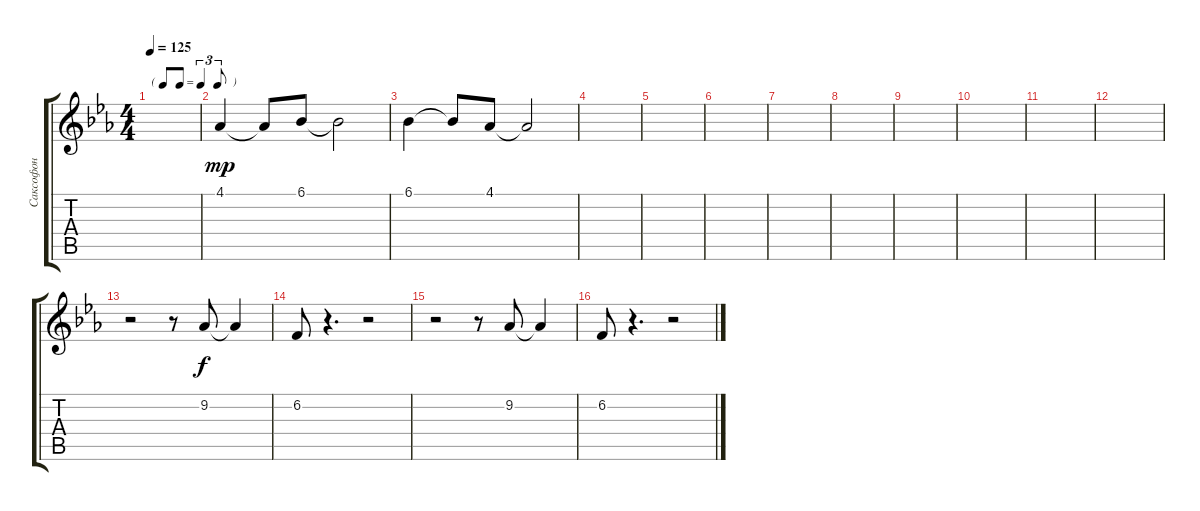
\track ("Саксофон" "Саксофон") {instrument tenorsax}
\staff {score tabs}
\tuning (E4 B3 G3 D3 A2 E2) {hide}
\ts (4 4)
\tf triplet8th
\tempo 125
\clef g2
\ks eb
|
4.1.4{dy mp} 4.1{t}.8 6.1.8 6.1{t}.2 |
6.1.4 6.1{t}.8 4.1.8 4.1{t}.2 |
|
|
|
|
|
|
|
|
|
r.2 r.8 9.2.8{dy f} 9.2{t}.4 |
6.2.8 r.4{d} r.2 |
r.2 r.8 9.2.8 9.2{t}.4 |
6.2.8 r.4{d} r.2
